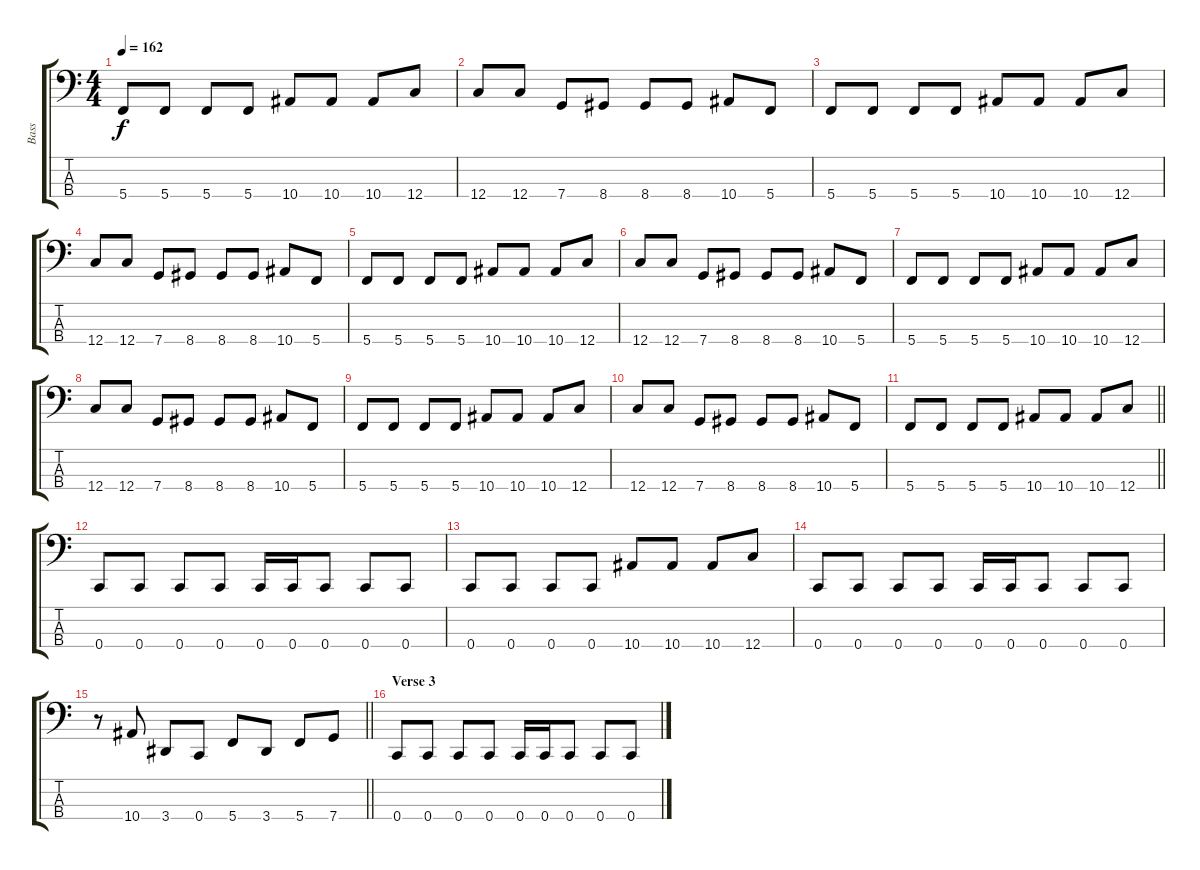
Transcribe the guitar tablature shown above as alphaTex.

\track ("Bass" "Bass") {instrument electricbassfinger}
\staff {score tabs}
\tuning (F2 C2 G1 C1) {hide}
\ts (4 4)
\tempo 162
\clef f4
\ks c
5.4.8{dy f} 5.4.8 5.4.8 5.4.8 10.4.8 10.4.8 10.4.8 12.4.8 |
12.4.8 12.4.8 7.4.8 8.4.8 8.4.8 8.4.8 10.4.8 5.4.8 |
5.4.8 5.4.8 5.4.8 5.4.8 10.4.8 10.4.8 10.4.8 12.4.8 |
12.4.8 12.4.8 7.4.8 8.4.8 8.4.8 8.4.8 10.4.8 5.4.8 |
5.4.8 5.4.8 5.4.8 5.4.8 10.4.8 10.4.8 10.4.8 12.4.8 |
12.4.8 12.4.8 7.4.8 8.4.8 8.4.8 8.4.8 10.4.8 5.4.8 |
5.4.8 5.4.8 5.4.8 5.4.8 10.4.8 10.4.8 10.4.8 12.4.8 |
12.4.8 12.4.8 7.4.8 8.4.8 8.4.8 8.4.8 10.4.8 5.4.8 |
5.4.8 5.4.8 5.4.8 5.4.8 10.4.8 10.4.8 10.4.8 12.4.8 |
12.4.8 12.4.8 7.4.8 8.4.8 8.4.8 8.4.8 10.4.8 5.4.8 |
\barLineRight lightlight
5.4.8 5.4.8 5.4.8 5.4.8 10.4.8 10.4.8 10.4.8 12.4.8 |
\section ("" "")
0.4.8 0.4.8 0.4.8 0.4.8 0.4.16 0.4.16 0.4.8 0.4.8 0.4.8 |
0.4.8 0.4.8 0.4.8 0.4.8 10.4.8 10.4.8 10.4.8 12.4.8 |
0.4.8 0.4.8 0.4.8 0.4.8 0.4.16 0.4.16 0.4.8 0.4.8 0.4.8 |
\barLineRight lightlight
r.8 10.4.8 3.4.8 0.4.8 5.4.8 3.4.8 5.4.8 7.4.8 |
\section ("" "Verse 3")
0.4.8 0.4.8 0.4.8 0.4.8 0.4.16 0.4.16 0.4.8 0.4.8 0.4.8
